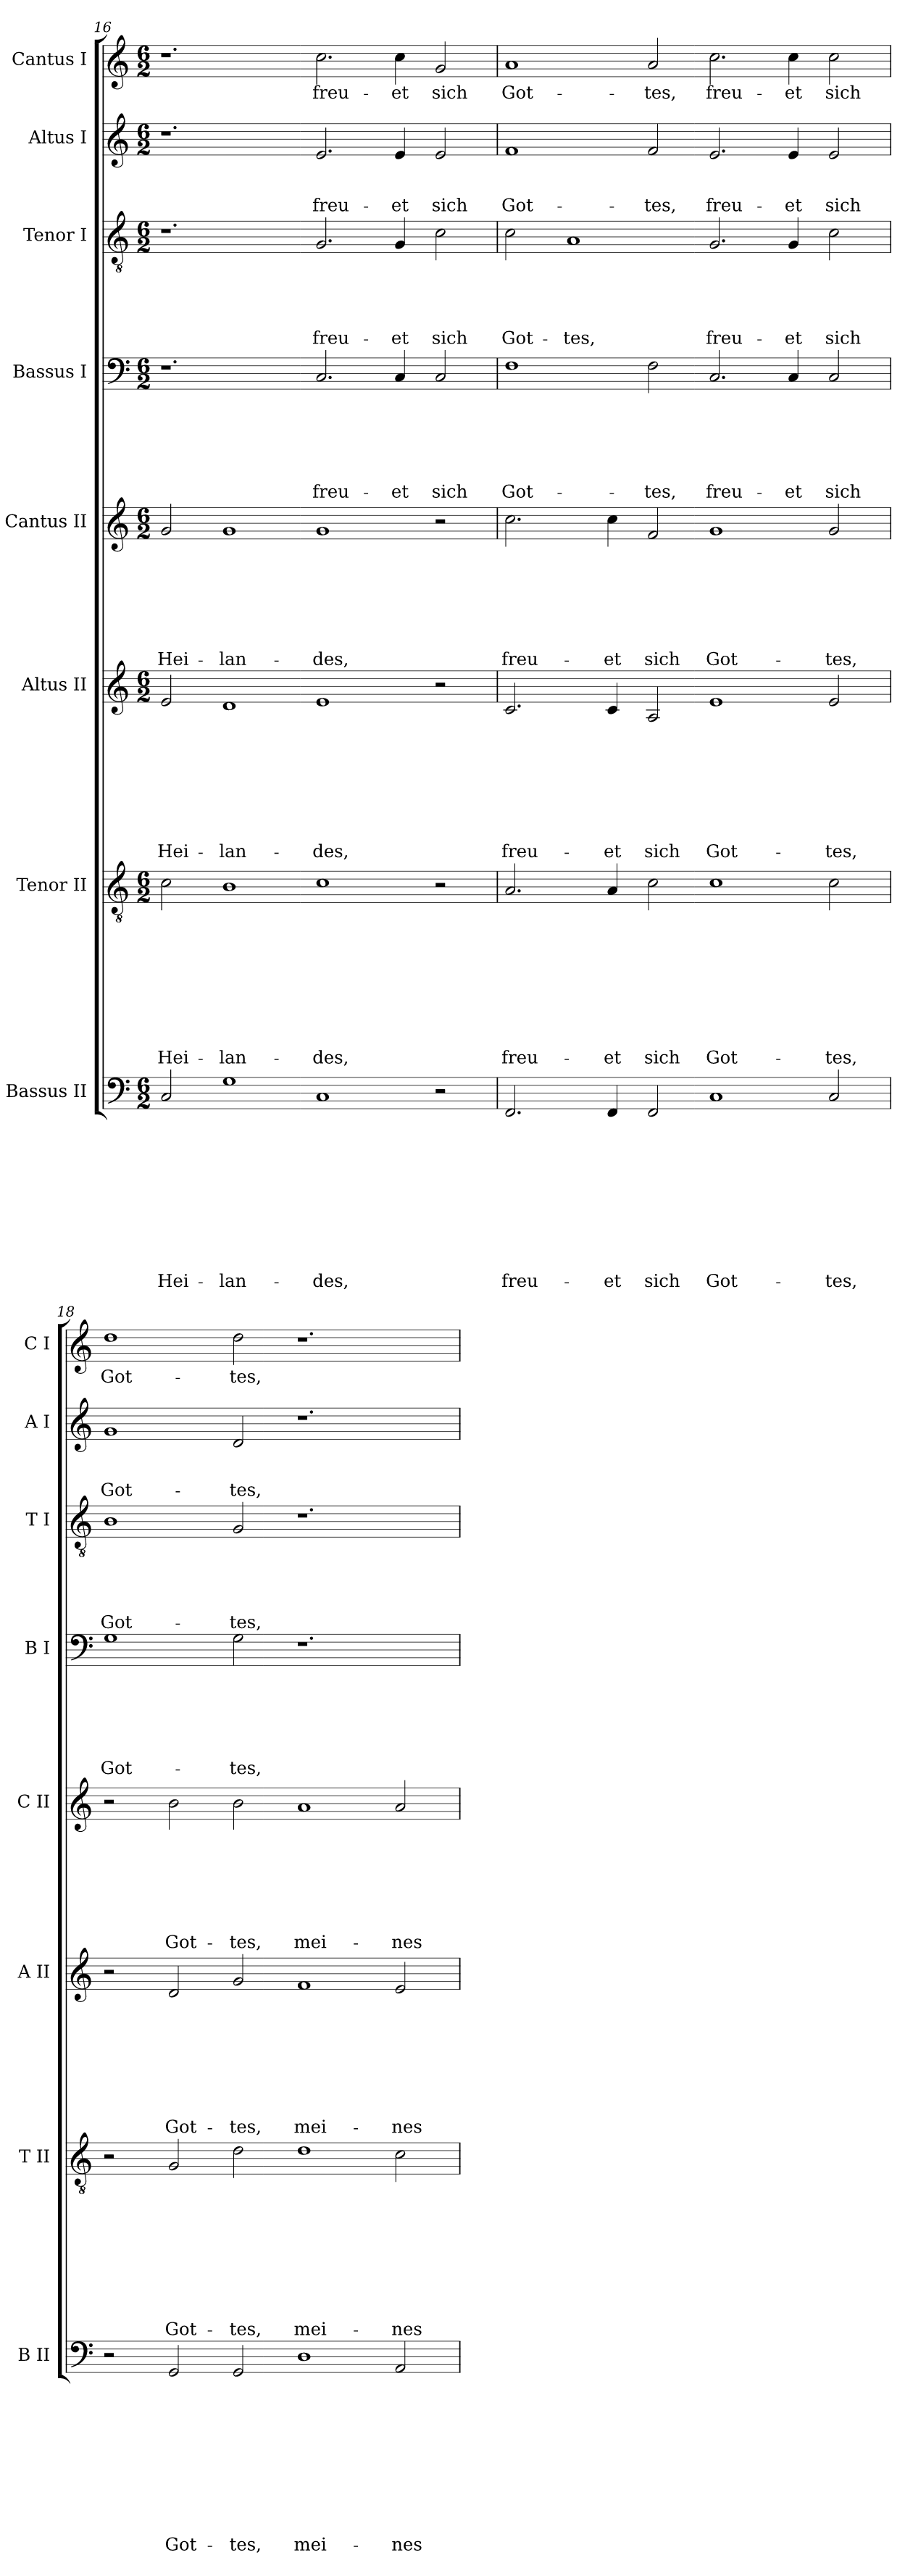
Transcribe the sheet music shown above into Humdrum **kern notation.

**kern	**text	**text	**text	**text	**text	**text	**text	**text	**text	**text	**kern	**text	**text	**text	**text	**text	**text	**text	**text	**text	**kern	**text	**text	**text	**text	**text	**text	**text	**text	**kern	**text	**text	**text	**text	**text	**text	**text	**kern	**text	**text	**text	**text	**text	**text	**kern	**text	**text	**text	**text	**text	**kern	**text	**text	**text	**kern	**text
*part8	*part8	*part8	*part8	*part8	*part8	*part8	*part8	*part8	*part8	*part8	*part7	*part7	*part7	*part7	*part7	*part7	*part7	*part7	*part7	*part7	*part6	*part6	*part6	*part6	*part6	*part6	*part6	*part6	*part6	*part5	*part5	*part5	*part5	*part5	*part5	*part5	*part5	*part4	*part4	*part4	*part4	*part4	*part4	*part4	*part3	*part3	*part3	*part3	*part3	*part3	*part2	*part2	*part2	*part2	*part1	*part1
*staff8	*staff8	*staff8	*staff8	*staff8	*staff8	*staff8	*staff8	*staff8	*staff8	*staff8	*staff7	*staff7	*staff7	*staff7	*staff7	*staff7	*staff7	*staff7	*staff7	*staff7	*staff6	*staff6	*staff6	*staff6	*staff6	*staff6	*staff6	*staff6	*staff6	*staff5	*staff5	*staff5	*staff5	*staff5	*staff5	*staff5	*staff5	*staff4	*staff4	*staff4	*staff4	*staff4	*staff4	*staff4	*staff3	*staff3	*staff3	*staff3	*staff3	*staff3	*staff2	*staff2	*staff2	*staff2	*staff1	*staff1
*I"Bassus II	*	*	*	*	*	*	*	*	*	*	*I"Tenor II	*	*	*	*	*	*	*	*	*	*I"Altus II	*	*	*	*	*	*	*	*	*I"Cantus II	*	*	*	*	*	*	*	*I"Bassus I	*	*	*	*	*	*	*I"Tenor I	*	*	*	*	*	*I"Altus I	*	*	*	*I"Cantus I	*
*I'B II	*	*	*	*	*	*	*	*	*	*	*I'T II	*	*	*	*	*	*	*	*	*	*I'A II	*	*	*	*	*	*	*	*	*I'C II	*	*	*	*	*	*	*	*I'B I	*	*	*	*	*	*	*I'T I	*	*	*	*	*	*I'A I	*	*	*	*I'C I	*
*clefF4	*	*	*	*	*	*	*	*	*	*	*clefGv2	*	*	*	*	*	*	*	*	*	*clefG2	*	*	*	*	*	*	*	*	*clefG2	*	*	*	*	*	*	*	*clefF4	*	*	*	*	*	*	*clefGv2	*	*	*	*	*	*clefG2	*	*	*	*clefG2	*
*k[]	*	*	*	*	*	*	*	*	*	*	*k[]	*	*	*	*	*	*	*	*	*	*k[]	*	*	*	*	*	*	*	*	*k[]	*	*	*	*	*	*	*	*k[]	*	*	*	*	*	*	*k[]	*	*	*	*	*	*k[]	*	*	*	*k[]	*
*C:	*	*	*	*	*	*	*	*	*	*	*C:	*	*	*	*	*	*	*	*	*	*C:	*	*	*	*	*	*	*	*	*C:	*	*	*	*	*	*	*	*C:	*	*	*	*	*	*	*C:	*	*	*	*	*	*C:	*	*	*	*C:	*
*M6/2	*	*	*	*	*	*	*	*	*	*	*M6/2	*	*	*	*	*	*	*	*	*	*M6/2	*	*	*	*	*	*	*	*	*M6/2	*	*	*	*	*	*	*	*M6/2	*	*	*	*	*	*	*M6/2	*	*	*	*	*	*M6/2	*	*	*	*M6/2	*
=16	=16	=16	=16	=16	=16	=16	=16	=16	=16	=16	=16	=16	=16	=16	=16	=16	=16	=16	=16	=16	=16	=16	=16	=16	=16	=16	=16	=16	=16	=16	=16	=16	=16	=16	=16	=16	=16	=16	=16	=16	=16	=16	=16	=16	=16	=16	=16	=16	=16	=16	=16	=16	=16	=16	=16	=16
!	!	!	!	!	!	!	!	!	!	!LO:LY:b	!	!	!	!	!	!	!	!	!	!LO:LY:b	!	!	!	!	!	!	!	!	!LO:LY:b	!	!	!	!	!	!	!	!LO:LY:b	!	!	!	!	!	!	!	!	!	!	!	!	!	!	!	!	!	!	!
2C/	.	.	.	.	.	.	.	.	.	Hei-	2c\	.	.	.	.	.	.	.	.	Hei-	2e/	.	.	.	.	.	.	.	Hei-	2g/	.	.	.	.	.	.	Hei-	1.r	.	.	.	.	.	.	1.r	.	.	.	.	.	1.r	.	.	.	1.r	.
!	!	!	!	!	!	!	!	!	!	!LO:LY:b	!	!	!	!	!	!	!	!	!	!LO:LY:b	!	!	!	!	!	!	!	!	!LO:LY:b	!	!	!	!	!	!	!	!LO:LY:b	!	!	!	!	!	!	!	!	!	!	!	!	!	!	!	!	!	!	!
1G	.	.	.	.	.	.	.	.	.	-lan-	1B	.	.	.	.	.	.	.	.	-lan-	1d	.	.	.	.	.	.	.	-lan-	1g	.	.	.	.	.	.	-lan-	.	.	.	.	.	.	.	.	.	.	.	.	.	.	.	.	.	.	.
!	!	!	!	!	!	!	!	!	!	!LO:LY:b	!	!	!	!	!	!	!	!	!	!LO:LY:b	!	!	!	!	!	!	!	!	!LO:LY:b	!	!	!	!	!	!	!	!LO:LY:b	!	!	!	!	!	!	!LO:LY:b	!	!	!	!	!	!LO:LY:b	!	!	!	!LO:LY:b	!	!LO:LY:b
1C	.	.	.	.	.	.	.	.	.	-des,	1c	.	.	.	.	.	.	.	.	-des,	1e	.	.	.	.	.	.	.	-des,	1g	.	.	.	.	.	.	-des,	2.C/	.	.	.	.	.	freu-	2.G/	.	.	.	.	freu-	2.e/	.	.	freu-	2.cc\	freu-
!	!	!	!	!	!	!	!	!	!	!	!	!	!	!	!	!	!	!	!	!	!	!	!	!	!	!	!	!	!	!	!	!	!	!	!	!	!	!	!	!	!	!	!	!LO:LY:b	!	!	!	!	!	!LO:LY:b	!	!	!	!LO:LY:b	!	!LO:LY:b
.	.	.	.	.	.	.	.	.	.	.	.	.	.	.	.	.	.	.	.	.	.	.	.	.	.	.	.	.	.	.	.	.	.	.	.	.	.	4C/	.	.	.	.	.	-et	4G/	.	.	.	.	-et	4e/	.	.	-et	4cc\	-et
!	!	!	!	!	!	!	!	!	!	!	!	!	!	!	!	!	!	!	!	!	!	!	!	!	!	!	!	!	!	!	!	!	!	!	!	!	!	!	!	!	!	!	!	!LO:LY:b	!	!	!	!	!	!LO:LY:b	!	!	!	!LO:LY:b	!	!LO:LY:b
2r	.	.	.	.	.	.	.	.	.	.	2r	.	.	.	.	.	.	.	.	.	2r	.	.	.	.	.	.	.	.	2r	.	.	.	.	.	.	.	2C/	.	.	.	.	.	sich	2c\	.	.	.	.	sich	2e/	.	.	sich	2g/	sich
!!LO:PB:g=z
=17	=17	=17	=17	=17	=17	=17	=17	=17	=17	=17	=17	=17	=17	=17	=17	=17	=17	=17	=17	=17	=17	=17	=17	=17	=17	=17	=17	=17	=17	=17	=17	=17	=17	=17	=17	=17	=17	=17	=17	=17	=17	=17	=17	=17	=17	=17	=17	=17	=17	=17	=17	=17	=17	=17	=17	=17
!	!	!	!	!	!	!	!	!	!	!LO:LY:b	!	!	!	!	!	!	!	!	!	!LO:LY:b	!	!	!	!	!	!	!	!	!LO:LY:b	!	!	!	!	!	!	!	!LO:LY:b	!	!	!	!	!	!	!LO:LY:b	!	!	!	!	!	!LO:LY:b	!	!	!	!LO:LY:b	!	!LO:LY:b
2.FF/	.	.	.	.	.	.	.	.	.	freu-	2.A/	.	.	.	.	.	.	.	.	freu-	2.c/	.	.	.	.	.	.	.	freu-	2.cc\	.	.	.	.	.	.	freu-	1F	.	.	.	.	.	Got-	2c\	.	.	.	.	Got-	1f	.	.	Got-	1a	Got-
!	!	!	!	!	!	!	!	!	!	!	!	!	!	!	!	!	!	!	!	!	!	!	!	!	!	!	!	!	!	!	!	!	!	!	!	!	!	!	!	!	!	!	!	!	!	!	!	!	!	!LO:LY:b	!	!	!	!	!	!
.	.	.	.	.	.	.	.	.	.	.	.	.	.	.	.	.	.	.	.	.	.	.	.	.	.	.	.	.	.	.	.	.	.	.	.	.	.	.	.	.	.	.	.	.	1A	.	.	.	.	-tes,	.	.	.	.	.	.
!	!	!	!	!	!	!	!	!	!	!LO:LY:b	!	!	!	!	!	!	!	!	!	!LO:LY:b	!	!	!	!	!	!	!	!	!LO:LY:b	!	!	!	!	!	!	!	!LO:LY:b	!	!	!	!	!	!	!	!	!	!	!	!	!	!	!	!	!	!	!
4FF/	.	.	.	.	.	.	.	.	.	-et	4A/	.	.	.	.	.	.	.	.	-et	4c/	.	.	.	.	.	.	.	-et	4cc\	.	.	.	.	.	.	-et	.	.	.	.	.	.	.	.	.	.	.	.	.	.	.	.	.	.	.
!	!	!	!	!	!	!	!	!	!	!LO:LY:b	!	!	!	!	!	!	!	!	!	!LO:LY:b	!	!	!	!	!	!	!	!	!LO:LY:b	!	!	!	!	!	!	!	!LO:LY:b	!	!	!	!	!	!	!LO:LY:b	!	!	!	!	!	!	!	!	!	!LO:LY:b	!	!LO:LY:b
2FF/	.	.	.	.	.	.	.	.	.	sich	2c\	.	.	.	.	.	.	.	.	sich	2A/	.	.	.	.	.	.	.	sich	2f/	.	.	.	.	.	.	sich	2F\	.	.	.	.	.	-tes,	.	.	.	.	.	.	2f/	.	.	-tes,	2a/	-tes,
!	!	!	!	!	!	!	!	!	!	!LO:LY:b	!	!	!	!	!	!	!	!	!	!LO:LY:b	!	!	!	!	!	!	!	!	!LO:LY:b	!	!	!	!	!	!	!	!LO:LY:b	!	!	!	!	!	!	!LO:LY:b	!	!	!	!	!	!LO:LY:b	!	!	!	!LO:LY:b	!	!LO:LY:b
1C	.	.	.	.	.	.	.	.	.	Got-	1c	.	.	.	.	.	.	.	.	Got-	1e	.	.	.	.	.	.	.	Got-	1g	.	.	.	.	.	.	Got-	2.C/	.	.	.	.	.	freu-	2.G/	.	.	.	.	freu-	2.e/	.	.	freu-	2.cc\	freu-
!	!	!	!	!	!	!	!	!	!	!	!	!	!	!	!	!	!	!	!	!	!	!	!	!	!	!	!	!	!	!	!	!	!	!	!	!	!	!	!	!	!	!	!	!LO:LY:b	!	!	!	!	!	!LO:LY:b	!	!	!	!LO:LY:b	!	!LO:LY:b
.	.	.	.	.	.	.	.	.	.	.	.	.	.	.	.	.	.	.	.	.	.	.	.	.	.	.	.	.	.	.	.	.	.	.	.	.	.	4C/	.	.	.	.	.	-et	4G/	.	.	.	.	-et	4e/	.	.	-et	4cc\	-et
!	!	!	!	!	!	!	!	!	!	!LO:LY:b	!	!	!	!	!	!	!	!	!	!LO:LY:b	!	!	!	!	!	!	!	!	!LO:LY:b	!	!	!	!	!	!	!	!LO:LY:b	!	!	!	!	!	!	!LO:LY:b	!	!	!	!	!	!LO:LY:b	!	!	!	!LO:LY:b	!	!LO:LY:b
2C/	.	.	.	.	.	.	.	.	.	-tes,	2c\	.	.	.	.	.	.	.	.	-tes,	2e/	.	.	.	.	.	.	.	-tes,	2g/	.	.	.	.	.	.	-tes,	2C/	.	.	.	.	.	sich	2c\	.	.	.	.	sich	2e/	.	.	sich	2cc\	sich
=18	=18	=18	=18	=18	=18	=18	=18	=18	=18	=18	=18	=18	=18	=18	=18	=18	=18	=18	=18	=18	=18	=18	=18	=18	=18	=18	=18	=18	=18	=18	=18	=18	=18	=18	=18	=18	=18	=18	=18	=18	=18	=18	=18	=18	=18	=18	=18	=18	=18	=18	=18	=18	=18	=18	=18	=18
!	!	!	!	!	!	!	!	!	!	!	!	!	!	!	!	!	!	!	!	!	!	!	!	!	!	!	!	!	!	!	!	!	!	!	!	!	!	!	!	!	!	!	!	!LO:LY:b	!	!	!	!	!	!LO:LY:b	!	!	!	!LO:LY:b	!	!LO:LY:b
2r	.	.	.	.	.	.	.	.	.	.	2r	.	.	.	.	.	.	.	.	.	2r	.	.	.	.	.	.	.	.	2r	.	.	.	.	.	.	.	1G	.	.	.	.	.	Got-	1B	.	.	.	.	Got-	1g	.	.	Got-	1dd	Got-
!	!	!	!	!	!	!	!	!	!	!LO:LY:b	!	!	!	!	!	!	!	!	!	!LO:LY:b	!	!	!	!	!	!	!	!	!LO:LY:b	!	!	!	!	!	!	!	!LO:LY:b	!	!	!	!	!	!	!	!	!	!	!	!	!	!	!	!	!	!	!
2GG/	.	.	.	.	.	.	.	.	.	Got-	2G/	.	.	.	.	.	.	.	.	Got-	2d/	.	.	.	.	.	.	.	Got-	2b\	.	.	.	.	.	.	Got-	.	.	.	.	.	.	.	.	.	.	.	.	.	.	.	.	.	.	.
!	!	!	!	!	!	!	!	!	!	!LO:LY:b	!	!	!	!	!	!	!	!	!	!LO:LY:b	!	!	!	!	!	!	!	!	!LO:LY:b	!	!	!	!	!	!	!	!LO:LY:b	!	!	!	!	!	!	!LO:LY:b	!	!	!	!	!	!LO:LY:b	!	!	!	!LO:LY:b	!	!LO:LY:b
2GG/	.	.	.	.	.	.	.	.	.	-tes,	2d\	.	.	.	.	.	.	.	.	-tes,	2g/	.	.	.	.	.	.	.	-tes,	2b\	.	.	.	.	.	.	-tes,	2G\	.	.	.	.	.	-tes,	2G/	.	.	.	.	-tes,	2d/	.	.	-tes,	2dd\	-tes,
!	!	!	!	!	!	!	!	!	!	!LO:LY:b	!	!	!	!	!	!	!	!	!	!LO:LY:b	!	!	!	!	!	!	!	!	!LO:LY:b	!	!	!	!	!	!	!	!LO:LY:b	!	!	!	!	!	!	!	!	!	!	!	!	!	!	!	!	!	!	!
1D	.	.	.	.	.	.	.	.	.	mei-	1d	.	.	.	.	.	.	.	.	mei-	1f	.	.	.	.	.	.	.	mei-	1a	.	.	.	.	.	.	mei-	1.r	.	.	.	.	.	.	1.r	.	.	.	.	.	1.r	.	.	.	1.r	.
!	!	!	!	!	!	!	!	!	!	!LO:LY:b	!	!	!	!	!	!	!	!	!	!LO:LY:b	!	!	!	!	!	!	!	!	!LO:LY:b	!	!	!	!	!	!	!	!LO:LY:b	!	!	!	!	!	!	!	!	!	!	!	!	!	!	!	!	!	!	!
2AA/	.	.	.	.	.	.	.	.	.	-nes	2c\	.	.	.	.	.	.	.	.	-nes	2e/	.	.	.	.	.	.	.	-nes	2a/	.	.	.	.	.	.	-nes	.	.	.	.	.	.	.	.	.	.	.	.	.	.	.	.	.	.	.
=	=	=	=	=	=	=	=	=	=	=	=	=	=	=	=	=	=	=	=	=	=	=	=	=	=	=	=	=	=	=	=	=	=	=	=	=	=	=	=	=	=	=	=	=	=	=	=	=	=	=	=	=	=	=	=	=
*-	*-	*-	*-	*-	*-	*-	*-	*-	*-	*-	*-	*-	*-	*-	*-	*-	*-	*-	*-	*-	*-	*-	*-	*-	*-	*-	*-	*-	*-	*-	*-	*-	*-	*-	*-	*-	*-	*-	*-	*-	*-	*-	*-	*-	*-	*-	*-	*-	*-	*-	*-	*-	*-	*-	*-	*-
